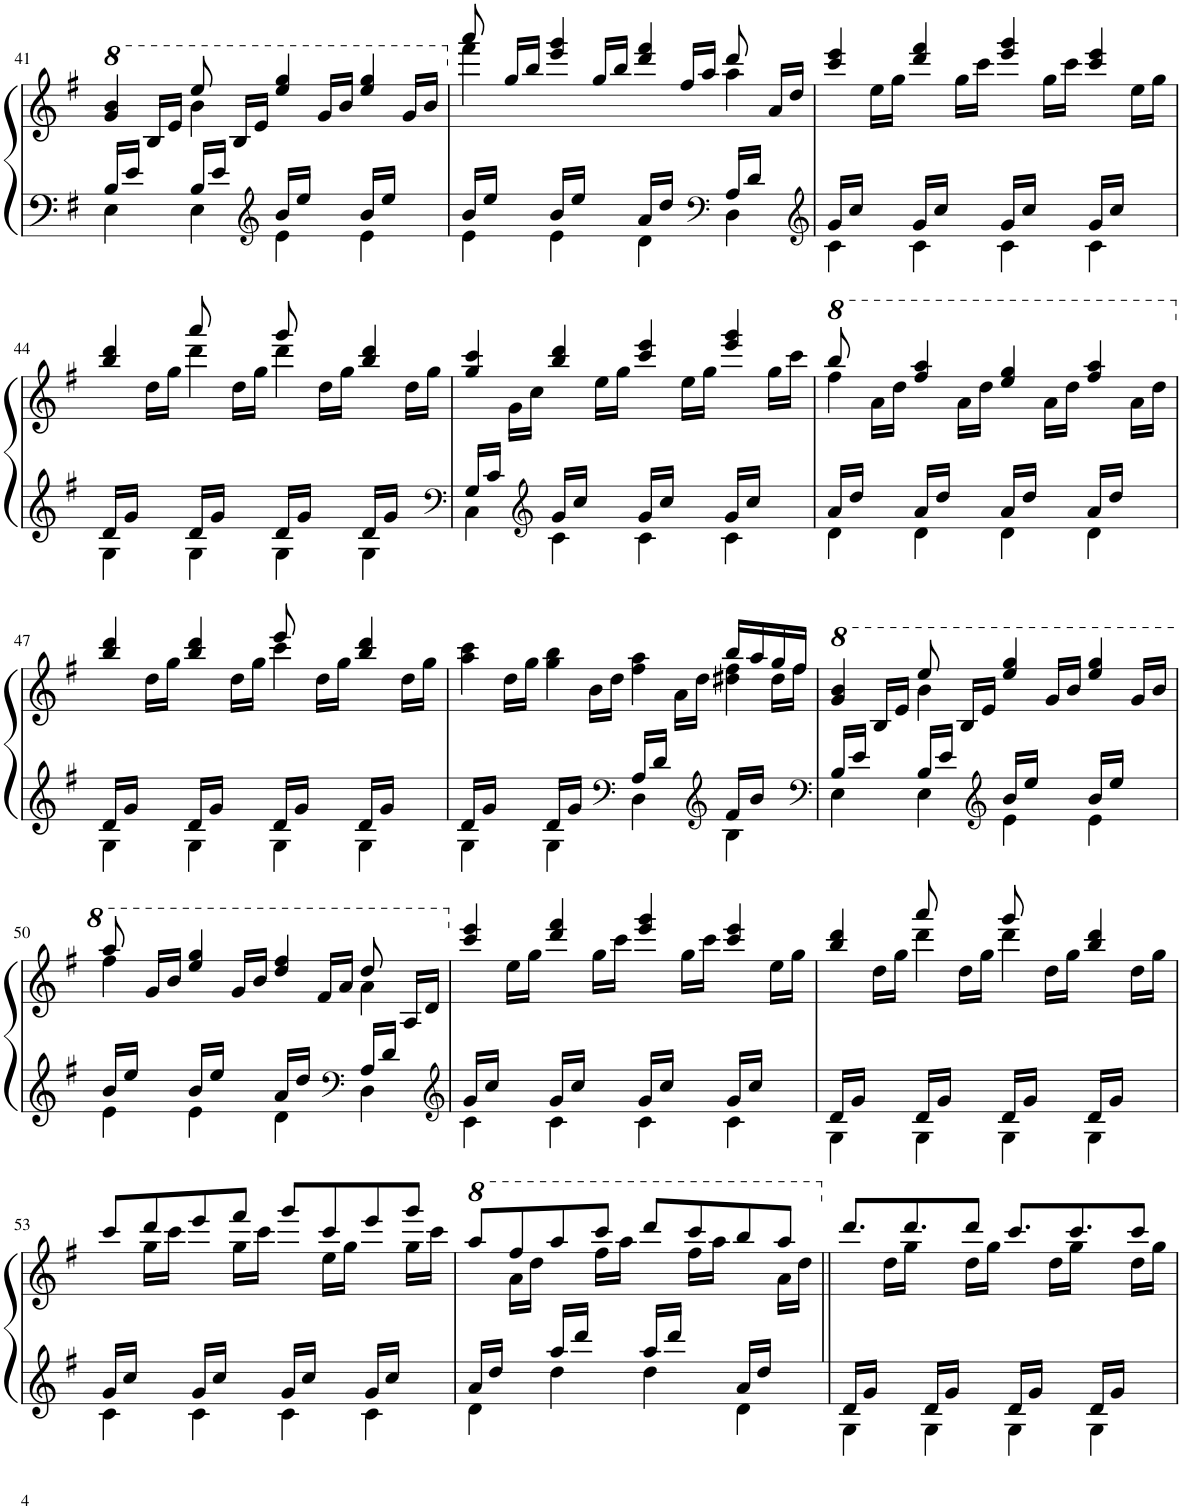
**kern	**kern
*part1	*part1
*staff2	*staff1
*I"Piano	*
*I'Pno.	*
!!LO:PB:g=z
*clefF4	*clefG2
*k[f#]	*k[f#]
*M4/4	*M4/4
=41	=41
*^	*
*	*	*8va
*	*	*^
*	*	*	*^
4E\	16B/LL	4gg/ 4bb/	4ryy	8ryy
.	16e/JJ	.	.	.
.	8ryy	.	.	16b/LL
.	.	.	.	16ee/JJ
4E\	16B/LL	4bb\	8eee/	8ryy
.	16e/JJ	.	.	.
.	8ryy	.	2ryy	16b/LL
.	.	.	.	16ee/JJ
*clefG2	*	*	*	*
4e\	16b/LL	4eee/ 4ggg/	.	8ryy
.	16ee/JJ	.	.	.
.	8ryy	.	.	16gg/LL
.	.	.	.	16bb/JJ
4e\	16b/LL	4eee/ 4ggg/	.	8ryy
.	16ee/JJ	.	.	.
.	8ryy	.	8ryy	16gg/LL
.	.	.	.	16bb/JJ
=42	=42	=42	=42	=42
*	*	*X8va	*	*
4e\	16b/LL	4fff#\	8aaa/	8ryy
.	16ee/JJ	.	.	.
.	8ryy	.	8ryy	16gg/LL
.	.	.	.	16bb/JJ
4e\	16b/LL	4eee/ 4ggg/	16ryy@	8ryy
.	16ee/JJ	.	16ryy@	.
.	8ryy	.	16ryy@	16gg/LL
.	.	.	16ryy@	16bb/JJ
4d\	16a/LL	4ddd/ 4fff#/	16ryy@	8ryy
.	16dd/JJ	.	16ryy@	.
.	8ryy	.	16ryy@	16ff#/LL
.	.	.	16ryy@	16aa/JJ
*clefF4	*	*	*	*
4D\	16A/LL	4aa\	8ddd/	8ryy
.	16d/JJ	.	.	.
.	8ryy	.	8ryy	16a/LL
.	.	.	.	16dd/JJ
*	*	*v	*v	*v
=43	=43	=43
*clefG2	*	*
*	*	*^
4c\	16g/LL	4ccc/ 4eee/	8ryy
.	16cc/JJ	.	.
.	8ryy	.	16ee\LL
.	.	.	16gg\JJ
4c\	16g/LL	4ddd/ 4fff#/	8ryy
.	16cc/JJ	.	.
.	8ryy	.	16gg\LL
.	.	.	16ccc\JJ
4c\	16g/LL	4eee/ 4ggg/	8ryy
.	16cc/JJ	.	.
.	8ryy	.	16gg\LL
.	.	.	16ccc\JJ
4c\	16g/LL	4ccc/ 4eee/	8ryy
.	16cc/JJ	.	.
.	8ryy	.	16ee\LL
.	.	.	16gg\JJ
!!LO:LB:g=z
=44	=44	=44	=44
*	*	*	*^
4G\	16d/LL	4bb/ 4ddd/	4ryy	8ryy
.	16g/JJ	.	.	.
.	8ryy	.	.	16dd\LL
.	.	.	.	16gg\JJ
4G\	16d/LL	4ddd\	8aaa/	8ryy
.	16g/JJ	.	.	.
.	8ryy	.	8ryy	16dd\LL
.	.	.	.	16gg\JJ
4G\	16d/LL	4ddd\	8ggg/	8ryy
.	16g/JJ	.	.	.
.	8ryy	.	4.ryy	16dd\LL
.	.	.	.	16gg\JJ
4G\	16d/LL	4bb/ 4ddd/	.	8ryy
.	16g/JJ	.	.	.
.	8ryy	.	.	16dd\LL
.	.	.	.	16gg\JJ
*	*	*v	*v	*v
=45	=45	=45
*clefF4	*	*
*	*	*^
4C\	16G/LL	4gg/ 4ccc/	8ryy
.	16c/JJ	.	.
.	8ryy	.	16g\LL
.	.	.	16cc\JJ
*clefG2	*	*	*
4c\	16g/LL	4bb/ 4ddd/	8ryy
.	16cc/JJ	.	.
.	8ryy	.	16ee\LL
.	.	.	16gg\JJ
4c\	16g/LL	4ccc/ 4eee/	8ryy
.	16cc/JJ	.	.
.	8ryy	.	16ee\LL
.	.	.	16gg\JJ
4c\	16g/LL	4eee/ 4ggg/	8ryy
.	16cc/JJ	.	.
.	8ryy	.	16gg\LL
.	.	.	16ccc\JJ
*	*	*v	*v
=46	=46	=46
*	*	*8va
*	*	*^
*	*	*	*^
4d\	16a/LL	4fff#\	8bbb/	8ryy
.	16dd/JJ	.	.	.
.	8ryy	.	2..ryy	16aa\LL
.	.	.	.	16ddd\JJ
4d\	16a/LL	4fff#/ 4aaa/	.	8ryy
.	16dd/JJ	.	.	.
.	8ryy	.	.	16aa\LL
.	.	.	.	16ddd\JJ
4d\	16a/LL	4eee/ 4ggg/	.	8ryy
.	16dd/JJ	.	.	.
.	8ryy	.	.	16aa\LL
.	.	.	.	16ddd\JJ
4d\	16a/LL	4fff#/ 4aaa/	.	8ryy
.	16dd/JJ	.	.	.
.	8ryy	.	.	16aa\LL
.	.	.	.	16ddd\JJ
!!LO:LB:g=z	!!	!!
=47	=47	=47	=47	=47
*	*	*X8va	*	*
4G\	16d/LL	4bb/ 4ddd/	2ryy	8ryy
.	16g/JJ	.	.	.
.	8ryy	.	.	16dd\LL
.	.	.	.	16gg\JJ
4G\	16d/LL	4bb/ 4ddd/	.	8ryy
.	16g/JJ	.	.	.
.	8ryy	.	.	16dd\LL
.	.	.	.	16gg\JJ
4G\	16d/LL	4ccc\	8eee/	8ryy
.	16g/JJ	.	.	.
.	8ryy	.	4.ryy	16dd\LL
.	.	.	.	16gg\JJ
4G\	16d/LL	4bb/ 4ddd/	.	8ryy
.	16g/JJ	.	.	.
.	8ryy	.	.	16dd\LL
.	.	.	.	16gg\JJ
=48	=48	=48	=48	=48
4G\	16d/LL	4aa\ 4ccc\	2.ryy	8ryy
.	16g/JJ	.	.	.
.	8ryy	.	.	16dd\LL
.	.	.	.	16gg\JJ
4G\	16d/LL	4gg\ 4bb\	.	8ryy
.	16g/JJ	.	.	.
.	8ryy	.	.	16b\LL
.	.	.	.	16dd\JJ
*clefF4	*	*	*	*
4D\	16A/LL	4ff#\ 4aa\	.	8ryy
.	16d/JJ	.	.	.
.	8ryy	.	.	16a\LL
.	.	.	.	16dd\JJ
*clefG2	*	*	*	*
4B\	16f#/LL	16bb/LL	4dd#X\ 4ff#\	8ryy
.	16b/JJ	16aa/	.	.
.	8ryy	16gg/	.	16dd#\LL
.	.	16ff#/JJ	.	16ff#\JJ
=49	=49	=49	=49	=49
*clefF4	*	*	*	*
*	*	*8va	*	*
4E\	16B/LL	4gg/ 4bb/	4ryy	8ryy
.	16e/JJ	.	.	.
.	8ryy	.	.	16b/LL
.	.	.	.	16ee/JJ
4E\	16B/LL	4bb\	8eee/	8ryy
.	16e/JJ	.	.	.
.	8ryy	.	2ryy	16b/LL
.	.	.	.	16ee/JJ
*clefG2	*	*	*	*
4e\	16b/LL	4eee/ 4ggg/	.	8ryy
.	16ee/JJ	.	.	.
.	8ryy	.	.	16gg/LL
.	.	.	.	16bb/JJ
4e\	16b/LL	4eee/ 4ggg/	.	8ryy
.	16ee/JJ	.	.	.
.	8ryy	.	8ryy	16gg/LL
.	.	.	.	16bb/JJ
!!LO:LB:g=z	!!	!!
=50	=50	=50	=50	=50
4e\	16b/LL	4fff#\	8aaa/	8ryy
.	16ee/JJ	.	.	.
.	8ryy	.	8ryy	16gg/LL
.	.	.	.	16bb/JJ
4e\	16b/LL	4eee/ 4ggg/	16ryy@	8ryy
.	16ee/JJ	.	16ryy@	.
.	8ryy	.	16ryy@	16gg/LL
.	.	.	16ryy@	16bb/JJ
4d\	16a/LL	4ddd/ 4fff#/	16ryy@	8ryy
.	16dd/JJ	.	16ryy@	.
.	8ryy	.	16ryy@	16ff#/LL
.	.	.	16ryy@	16aa/JJ
*clefF4	*	*	*	*
4D\	16A/LL	4aa\	8ddd/	8ryy
.	16d/JJ	.	.	.
.	8ryy	.	8ryy	16a/LL
.	.	.	.	16dd/JJ
*	*	*v	*v	*v
=51	=51	=51
*clefG2	*	*
*	*	*X8va
*	*	*^
4c\	16g/LL	4ccc/ 4eee/	8ryy
.	16cc/JJ	.	.
.	8ryy	.	16ee\LL
.	.	.	16gg\JJ
4c\	16g/LL	4ddd/ 4fff#/	8ryy
.	16cc/JJ	.	.
.	8ryy	.	16gg\LL
.	.	.	16ccc\JJ
4c\	16g/LL	4eee/ 4ggg/	8ryy
.	16cc/JJ	.	.
.	8ryy	.	16gg\LL
.	.	.	16ccc\JJ
4c\	16g/LL	4ccc/ 4eee/	8ryy
.	16cc/JJ	.	.
.	8ryy	.	16ee\LL
.	.	.	16gg\JJ
=52	=52	=52	=52
*	*	*	*^
4G\	16d/LL	4bb/ 4ddd/	4ryy	8ryy
.	16g/JJ	.	.	.
.	8ryy	.	.	16dd\LL
.	.	.	.	16gg\JJ
4G\	16d/LL	4ddd\	8aaa/	8ryy
.	16g/JJ	.	.	.
.	8ryy	.	8ryy	16dd\LL
.	.	.	.	16gg\JJ
4G\	16d/LL	4ddd\	8ggg/	8ryy
.	16g/JJ	.	.	.
.	8ryy	.	4.ryy	16dd\LL
.	.	.	.	16gg\JJ
4G\	16d/LL	4bb/ 4ddd/	.	8ryy
.	16g/JJ	.	.	.
.	8ryy	.	.	16dd\LL
.	.	.	.	16gg\JJ
*	*	*	*v	*v
!!LO:LB:g=z
=53	=53	=53	=53
4c\	16g/LL	8ccc/L	8ryy
.	16cc/JJ	.	.
.	8ryy	8ddd/	16gg\LL
.	.	.	16ccc\JJ
4c\	16g/LL	8eee/	8ryy
.	16cc/JJ	.	.
.	8ryy	8fff#/J	16gg\LL
.	.	.	16ccc\JJ
4c\	16g/LL	8ggg/L	8ryy
.	16cc/JJ	.	.
.	8ryy	8ccc/	16ee\LL
.	.	.	16gg\JJ
4c\	16g/LL	8eee/	8ryy
.	16cc/JJ	.	.
.	8ryy	8ggg/J	16gg\LL
.	.	.	16ccc\JJ
=54	=54	=54	=54
*	*	*8va	*
4d\	16a/LL	8aaa/L	8ryy
.	16dd/JJ	.	.
.	8ryy	8fff#/	16aa\LL
.	.	.	16ddd\JJ
4dd\	16aa/LL	8aaa/	8ryy
.	16ddd/JJ	.	.
.	8ryy	8cccc/J	16fff#\LL
.	.	.	16aaa\JJ
4dd\	16aa/LL	8dddd/L	8ryy
.	16ddd/JJ	.	.
.	8ryy	8cccc/	16fff#\LL
.	.	.	16aaa\JJ
4d\	16a/LL	8bbb/	8ryy
.	16dd/JJ	.	.
.	8ryy	8aaa/J	16aa\LL
.	.	.	16ddd\JJ
=55||	=55||	=55||	=55||
*	*	*X8va	*
4G\	16d/LL	8.ddd/L	8ryy
.	16g/JJ	.	.
.	8ryy	.	16dd\LL
.	.	8.ddd/	16gg\JJ
4G\	16d/LL	.	8ryy
.	16g/JJ	.	.
.	8ryy	8ddd/J	16dd\LL
.	.	.	16gg\JJ
4G\	16d/LL	8.ccc/L	8ryy
.	16g/JJ	.	.
.	8ryy	.	16dd\LL
.	.	8.ccc/	16gg\JJ
4G\	16d/LL	.	8ryy
.	16g/JJ	.	.
.	8ryy	8ccc/J	16dd\LL
.	.	.	16gg\JJ
*v	*v	*	*
*	*v	*v
=	=
*-	*-
